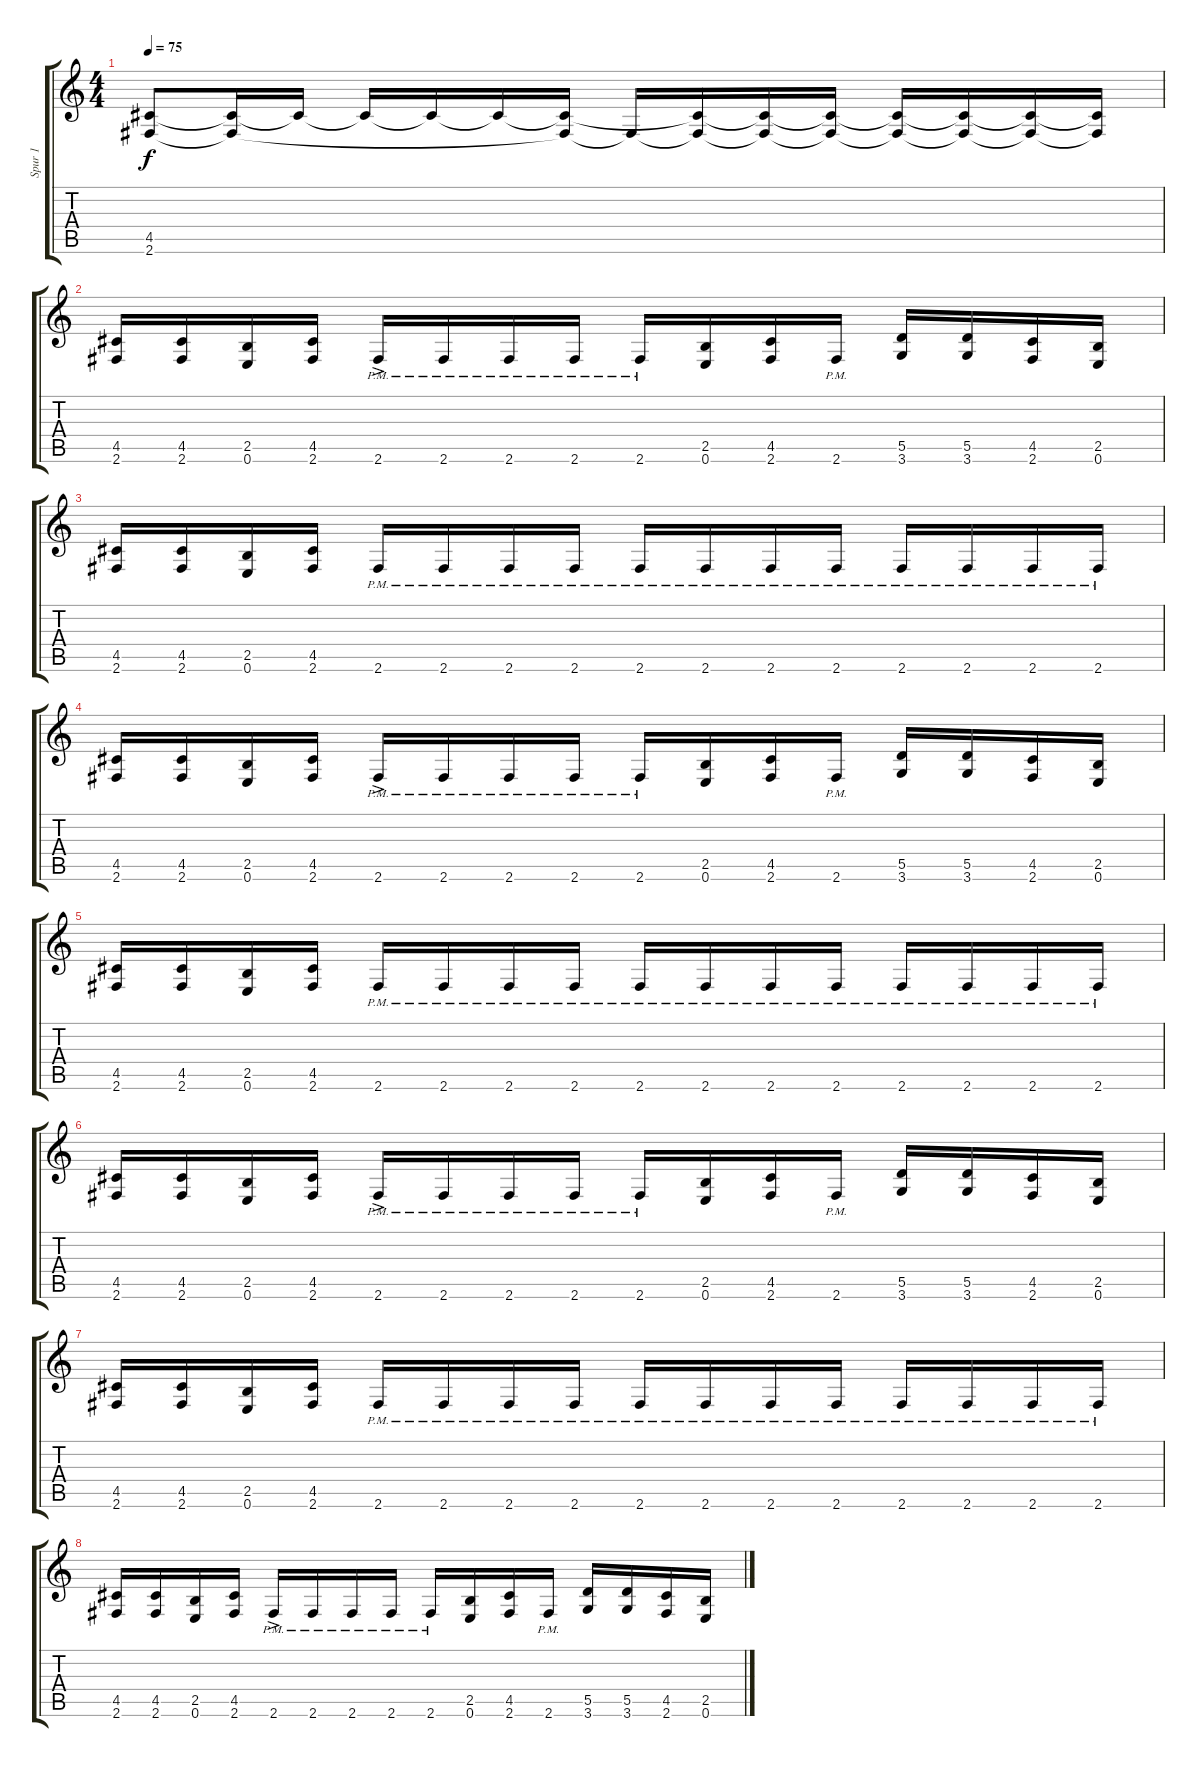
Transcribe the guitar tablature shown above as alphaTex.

\track ("Spur 1" "Spur 1") {instrument distortionguitar}
\staff {score tabs}
\tuning (E4 B3 G3 D3 A2 E2) {hide}
\ts (4 4)
\tempo 75
\clef g2
\ks c
(4.5 2.6).8{dy f} (4.5{t} 2.6{t}).16 4.5{t}.16 4.5{t}.16 4.5{t}.16 4.5{t}.16 (4.5{t} 2.6{t}).16 2.6{t}.16 (4.5{t} 2.6{t}).16 (4.5{t} 2.6{t}).16 (4.5{t} 2.6{t}).16 (4.5{t} 2.6{t}).16 (4.5{t} 2.6{t}).16 (4.5{t} 2.6{t}).16 (4.5{t} 2.6{t}).16 |
(4.5 2.6).16 (4.5 2.6).16 (2.5 0.6).16 (4.5 2.6).16 2.6{ac pm}.16 2.6{pm}.16 2.6{pm}.16 2.6{pm}.16 2.6{pm}.16 (2.5 0.6).16 (4.5 2.6).16 2.6{pm}.16 (5.5 3.6).16 (5.5 3.6).16 (4.5 2.6).16 (2.5 0.6).16 |
(4.5 2.6).16 (4.5 2.6).16 (2.5 0.6).16 (4.5 2.6).16 2.6{pm}.16 2.6{pm}.16 2.6{pm}.16 2.6{pm}.16 2.6{pm}.16 2.6{pm}.16 2.6{pm}.16 2.6{pm}.16 2.6{pm}.16 2.6{pm}.16 2.6{pm}.16 2.6{pm}.16 |
(4.5 2.6).16 (4.5 2.6).16 (2.5 0.6).16 (4.5 2.6).16 2.6{ac pm}.16 2.6{pm}.16 2.6{pm}.16 2.6{pm}.16 2.6{pm}.16 (2.5 0.6).16 (4.5 2.6).16 2.6{pm}.16 (5.5 3.6).16 (5.5 3.6).16 (4.5 2.6).16 (2.5 0.6).16 |
(4.5 2.6).16 (4.5 2.6).16 (2.5 0.6).16 (4.5 2.6).16 2.6{pm}.16 2.6{pm}.16 2.6{pm}.16 2.6{pm}.16 2.6{pm}.16 2.6{pm}.16 2.6{pm}.16 2.6{pm}.16 2.6{pm}.16 2.6{pm}.16 2.6{pm}.16 2.6{pm}.16 |
(4.5 2.6).16 (4.5 2.6).16 (2.5 0.6).16 (4.5 2.6).16 2.6{ac pm}.16 2.6{pm}.16 2.6{pm}.16 2.6{pm}.16 2.6{pm}.16 (2.5 0.6).16 (4.5 2.6).16 2.6{pm}.16 (5.5 3.6).16 (5.5 3.6).16 (4.5 2.6).16 (2.5 0.6).16 |
(4.5 2.6).16 (4.5 2.6).16 (2.5 0.6).16 (4.5 2.6).16 2.6{pm}.16 2.6{pm}.16 2.6{pm}.16 2.6{pm}.16 2.6{pm}.16 2.6{pm}.16 2.6{pm}.16 2.6{pm}.16 2.6{pm}.16 2.6{pm}.16 2.6{pm}.16 2.6{pm}.16 |
(4.5 2.6).16 (4.5 2.6).16 (2.5 0.6).16 (4.5 2.6).16 2.6{ac pm}.16 2.6{pm}.16 2.6{pm}.16 2.6{pm}.16 2.6{pm}.16 (2.5 0.6).16 (4.5 2.6).16 2.6{pm}.16 (5.5 3.6).16 (5.5 3.6).16 (4.5 2.6).16 (2.5 0.6).16
